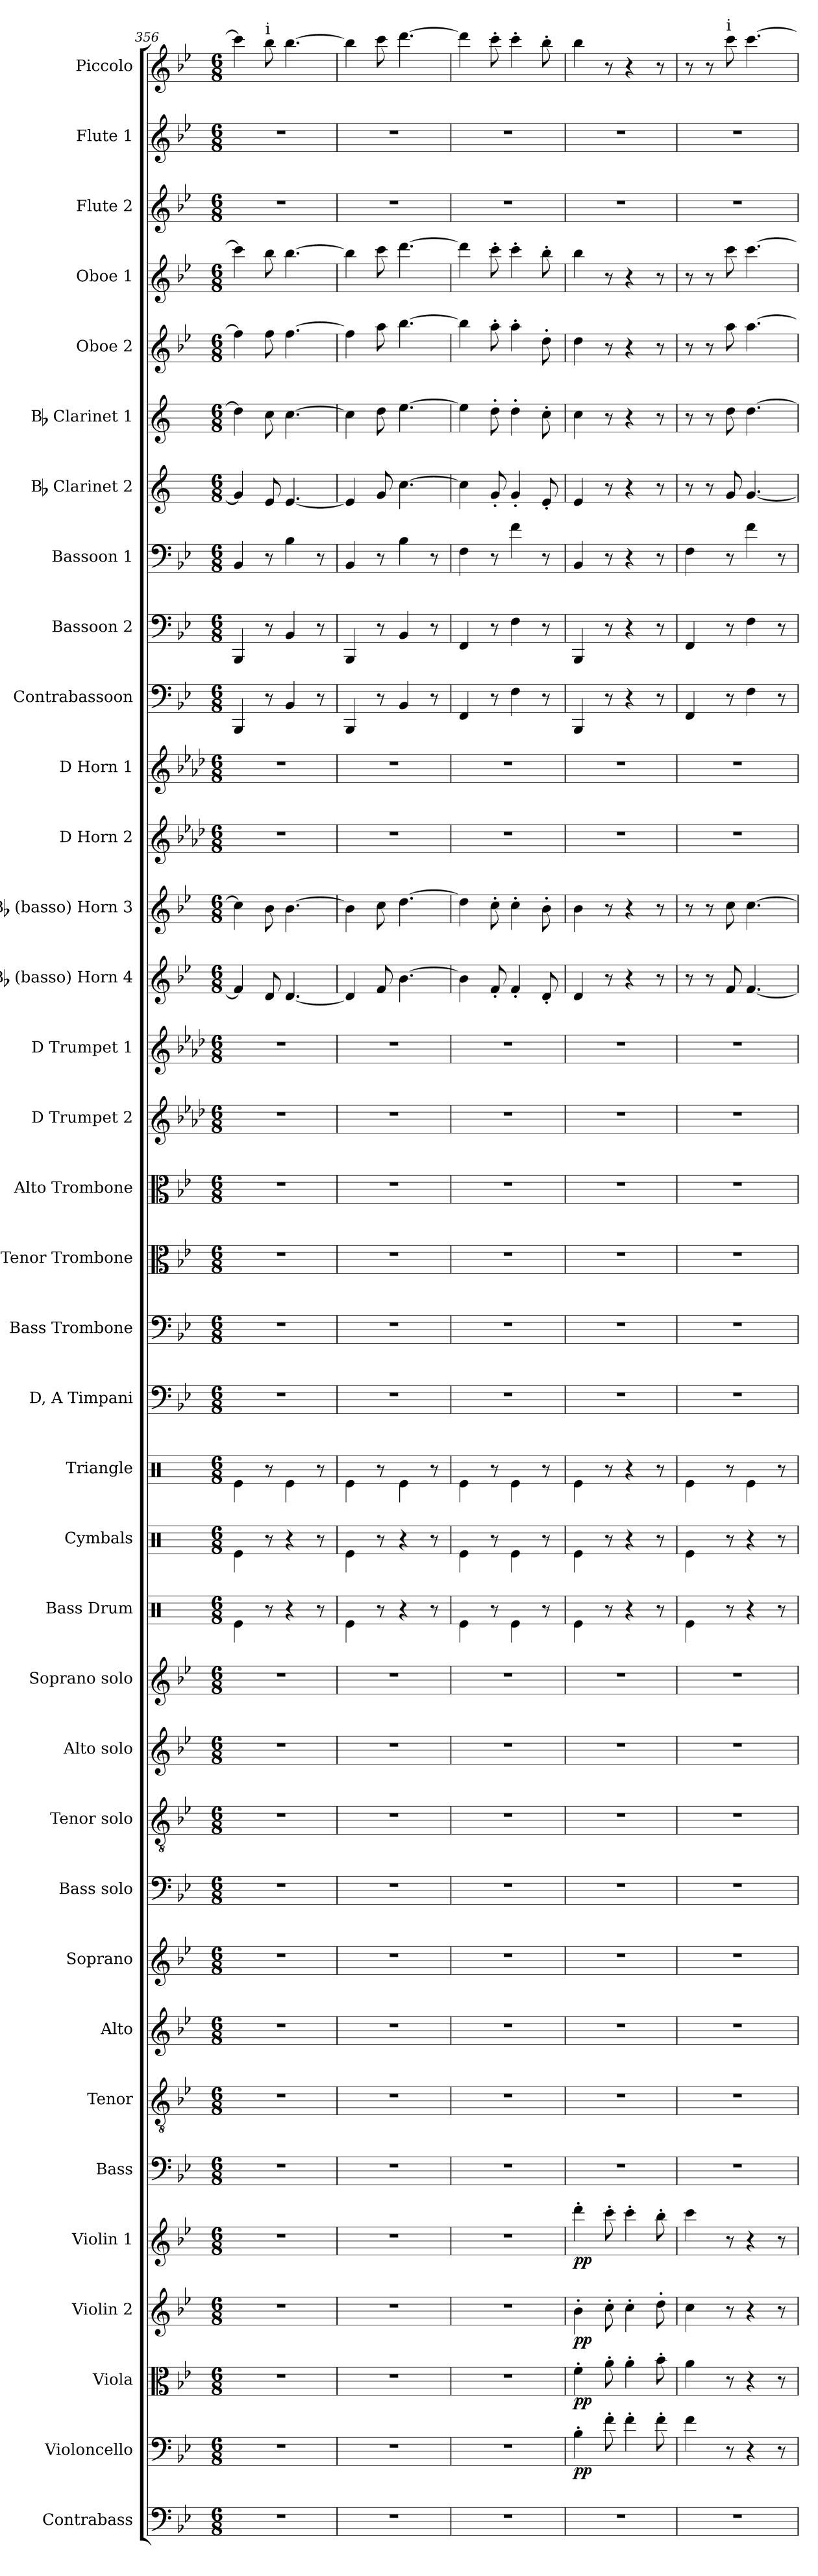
**kern	**kern	**dynam	**kern	**dynam	**kern	**dynam	**kern	**dynam	**kern	**kern	**kern	**kern	**kern	**kern	**kern	**kern	**kern	**dynam	**kern	**dynam	**kern	**dynam	**kern	**kern	**kern	**kern	**kern	**kern	**kern	**dynam	**kern	**dynam	**kern	**kern	**kern	**dynam	**kern	**dynam	**kern	**dynam	**kern	**dynam	**kern	**dynam	**kern	**dynam	**kern	**dynam	**kern	**kern	**kern	**dynam
*part36	*part35	*part35	*part34	*part34	*part33	*part33	*part32	*part32	*part31	*part30	*part29	*part28	*part27	*part26	*part25	*part24	*part23	*part23	*part22	*part22	*part21	*part21	*part20	*part19	*part18	*part17	*part16	*part15	*part14	*part14	*part13	*part13	*part12	*part11	*part10	*part10	*part9	*part9	*part8	*part8	*part7	*part7	*part6	*part6	*part5	*part5	*part4	*part4	*part3	*part2	*part1	*part1
*staff36	*staff35	*staff35	*staff34	*staff34	*staff33	*staff33	*staff32	*staff32	*staff31	*staff30	*staff29	*staff28	*staff27	*staff26	*staff25	*staff24	*staff23	*staff23	*staff22	*staff22	*staff21	*staff21	*staff20	*staff19	*staff18	*staff17	*staff16	*staff15	*staff14	*staff14	*staff13	*staff13	*staff12	*staff11	*staff10	*staff10	*staff9	*staff9	*staff8	*staff8	*staff7	*staff7	*staff6	*staff6	*staff5	*staff5	*staff4	*staff4	*staff3	*staff2	*staff1	*staff1
*I"Contrabass	*I"Violoncello	*	*I"Viola	*	*I"Violin 2	*	*I"Violin 1	*	*I"Bass	*I"Tenor	*I"Alto	*I"Soprano	*I"Bass solo	*I"Tenor solo	*I"Alto solo	*I"Soprano solo	*I"Bass Drum	*	*I"Cymbals	*	*I"Triangle	*	*I"D, A Timpani	*I"Bass Trombone	*I"Tenor Trombone	*I"Alto Trombone	*I"D Trumpet 2	*I"D Trumpet 1	*I"Bb (basso) Horn 4	*	*I"Bb (basso) Horn 3	*	*I"D Horn 2	*I"D Horn 1	*I"Contrabassoon	*	*I"Bassoon 2	*	*I"Bassoon 1	*	*I"Bb Clarinet 2	*	*I"Bb Clarinet 1	*	*I"Oboe 2	*	*I"Oboe 1	*	*I"Flute 2	*I"Flute 1	*I"Piccolo	*
*I'Cb	*I'Vc	*	*I'Vla	*	*I'Vln 2	*	*I'Vln 1	*	*I'B	*I'T	*I'A	*I'S	*I'B solo	*I'T solo	*I'A solo	*I'S solo	*I'B Dr	*	*I'Cym	*	*I'Tri	*	*I'Timp	*I'B Trb	*I'T Trb	*I'A Trb	*I'Tpt 2	*I'Tpt 1	*I'Hn 4	*	*I'Hn 3	*	*I'Hn 2	*I'Hn 1	*I'C Bsn	*	*I'Bsn 2	*	*I'Bsn 1	*	*I'Cl 2	*	*I'Cl 1	*	*I'Ob 2	*	*I'Ob 1	*	*I'Fl 2	*I'Fl 1	*I'Picc	*
*clefF4	*clefF4	*	*clefC3	*	*clefG2	*	*clefG2	*	*clefF4	*clefGv2	*clefG2	*clefG2	*clefF4	*clefGv2	*clefG2	*clefG2	*clefX	*	*clefX	*	*clefX	*	*clefF4	*clefF4	*clefC3	*clefC3	*clefG2	*clefG2	*clefG2	*	*clefG2	*	*clefG2	*clefG2	*clefF4	*	*clefF4	*	*clefF4	*	*clefG2	*	*clefG2	*	*clefG2	*	*clefG2	*	*clefG2	*clefG2	*clefG2	*
*ITrd7c12	*	*	*	*	*	*	*	*	*	*	*	*	*	*	*	*	*	*	*	*	*	*	*	*	*	*	*ITrd-1c-2	*ITrd-1c-2	*ITrd8c14	*	*ITrd8c14	*	*ITrd6c10	*ITrd6c10	*ITrd7c12	*	*	*	*	*	*ITrd1c2	*	*ITrd1c2	*	*	*	*	*	*	*	*ITrd-7c-12	*
*k[b-e-]	*k[b-e-]	*	*k[b-e-]	*	*k[b-e-]	*	*k[b-e-]	*	*k[b-e-]	*k[b-e-]	*k[b-e-]	*k[b-e-]	*k[b-e-]	*k[b-e-]	*k[b-e-]	*k[b-e-]	*k[]	*	*k[]	*	*k[]	*	*k[b-e-]	*k[b-e-]	*k[b-e-]	*k[b-e-]	*k[b-e-]	*k[b-e-]	*k[b-e-]	*	*k[b-e-]	*	*k[b-e-]	*k[b-e-]	*k[b-e-]	*	*k[b-e-]	*	*k[b-e-]	*	*k[b-e-]	*	*k[b-e-]	*	*k[b-e-]	*	*k[b-e-]	*	*k[b-e-]	*k[b-e-]	*k[b-e-]	*
*M6/8	*M6/8	*	*M6/8	*	*M6/8	*	*M6/8	*	*M6/8	*M6/8	*M6/8	*M6/8	*M6/8	*M6/8	*M6/8	*M6/8	*M6/8	*	*M6/8	*	*M6/8	*	*M6/8	*M6/8	*M6/8	*M6/8	*M6/8	*M6/8	*M6/8	*	*M6/8	*	*M6/8	*M6/8	*M6/8	*	*M6/8	*	*M6/8	*	*M6/8	*	*M6/8	*	*M6/8	*	*M6/8	*	*M6/8	*M6/8	*M6/8	*
=356	=356	=356	=356	=356	=356	=356	=356	=356	=356	=356	=356	=356	=356	=356	=356	=356	=356	=356	=356	=356	=356	=356	=356	=356	=356	=356	=356	=356	=356	=356	=356	=356	=356	=356	=356	=356	=356	=356	=356	=356	=356	=356	=356	=356	=356	=356	=356	=356	=356	=356	=356	=356
2.r	2.r	.	2.r	.	2.r	.	2.r	.	2.r	2.r	2.r	2.r	2.r	2.r	2.r	2.r	4Re\	.	4Re\	.	4Re\	.	2.r	2.r	2.r	2.r	2.r	2.r	4F/]	.	4c\]	.	2.r	2.r	4BBBB-/	.	4BBB-/	.	4BB-/	.	4f/]	.	4cc\]	.	4ff\]	.	4ccc\]	.	2.r	2.r	4cccc\]	.
!	!	!	!	!	!	!	!	!	!	!	!	!	!	!	!	!	!	!	!	!	!	!	!	!	!	!	!	!	!	!	!	!	!	!	!	!	!	!	!	!	!	!	!	!	!	!	!	!	!	!	!LO:TX:a:t=i	!
.	.	.	.	.	.	.	.	.	.	.	.	.	.	.	.	.	8r	.	8r	.	8r	.	.	.	.	.	.	.	8D/	.	8B-\	.	.	.	8r	.	8r	.	8r	.	8d/	.	8b-\	.	8ff\	.	8bb-\	.	.	.	8bbb-\	.
.	.	.	.	.	.	.	.	.	.	.	.	.	.	.	.	.	4r	.	4r	.	4Re\	.	.	.	.	.	.	.	[4.D/	.	[4.B-\	.	.	.	4BBB-/	.	4BB-/	.	4B-\	.	[4.d/	.	[4.b-\	.	[4.ff\	.	[4.bb-\	.	.	.	[4.bbb-\	.
.	.	.	.	.	.	.	.	.	.	.	.	.	.	.	.	.	8r	.	8r	.	8r	.	.	.	.	.	.	.	.	.	.	.	.	.	8r	.	8r	.	8r	.	.	.	.	.	.	.	.	.	.	.	.	.
!!LO:PB:g=z
=357	=357	=357	=357	=357	=357	=357	=357	=357	=357	=357	=357	=357	=357	=357	=357	=357	=357	=357	=357	=357	=357	=357	=357	=357	=357	=357	=357	=357	=357	=357	=357	=357	=357	=357	=357	=357	=357	=357	=357	=357	=357	=357	=357	=357	=357	=357	=357	=357	=357	=357	=357	=357
2.r	2.r	.	2.r	.	2.r	.	2.r	.	2.r	2.r	2.r	2.r	2.r	2.r	2.r	2.r	4Re\	.	4Re\	.	4Re\	.	2.r	2.r	2.r	2.r	2.r	2.r	4D/]	.	4B-\]	.	2.r	2.r	4BBBB-/	.	4BBB-/	.	4BB-/	.	4d/]	.	4b-\]	.	4ff\]	.	4bb-\]	.	2.r	2.r	4bbb-\]	.
.	.	.	.	.	.	.	.	.	.	.	.	.	.	.	.	.	8r	.	8r	.	8r	.	.	.	.	.	.	.	8F/	.	8c\	.	.	.	8r	.	8r	.	8r	.	8f/	.	8cc\	.	8aa\	.	8ccc\	.	.	.	8cccc\	.
.	.	.	.	.	.	.	.	.	.	.	.	.	.	.	.	.	4r	.	4r	.	4Re\	.	.	.	.	.	.	.	[4.B-\	.	[4.d\	.	.	.	4BBB-/	.	4BB-/	.	4B-\	.	[4.b-\	.	[4.dd\	.	[4.bb-\	.	[4.ddd\	.	.	.	[4.dddd\	.
.	.	.	.	.	.	.	.	.	.	.	.	.	.	.	.	.	8r	.	8r	.	8r	.	.	.	.	.	.	.	.	.	.	.	.	.	8r	.	8r	.	8r	.	.	.	.	.	.	.	.	.	.	.	.	.
=358	=358	=358	=358	=358	=358	=358	=358	=358	=358	=358	=358	=358	=358	=358	=358	=358	=358	=358	=358	=358	=358	=358	=358	=358	=358	=358	=358	=358	=358	=358	=358	=358	=358	=358	=358	=358	=358	=358	=358	=358	=358	=358	=358	=358	=358	=358	=358	=358	=358	=358	=358	=358
2.r	2.r	.	2.r	.	2.r	.	2.r	.	2.r	2.r	2.r	2.r	2.r	2.r	2.r	2.r	4Re\	.	4Re\	.	4Re\	.	2.r	2.r	2.r	2.r	2.r	2.r	4B-\]	.	4d\]	.	2.r	2.r	4FFF/	.	4FF/	.	4F\	.	4b-\]	.	4dd\]	.	4bb-\]	.	4ddd\]	.	2.r	2.r	4dddd\]	.
.	.	.	.	.	.	.	.	.	.	.	.	.	.	.	.	.	8r	.	8r	.	8r	.	.	.	.	.	.	.	8F'/	.	8c'\	.	.	.	8r	.	8r	.	8r	.	8f'/	.	8cc'\	.	8aa'\	.	8ccc'\	.	.	.	8cccc'\	.
.	.	.	.	.	.	.	.	.	.	.	.	.	.	.	.	.	4Re\	.	4Re\	.	4Re\	.	.	.	.	.	.	.	4F'/	.	4c'\	.	.	.	4FF\	.	4F\	.	4f\	.	4f'/	.	4cc'\	.	4aa'\	.	4ccc'\	.	.	.	4cccc'\	.
.	.	.	.	.	.	.	.	.	.	.	.	.	.	.	.	.	8r	.	8r	.	8r	.	.	.	.	.	.	.	8D'/	.	8B-'\	.	.	.	8r	.	8r	.	8r	.	8d'/	.	8b-'\	.	8dd'\	.	8bb-'\	.	.	.	8bbb-'\	.
=359	=359	=359	=359	=359	=359	=359	=359	=359	=359	=359	=359	=359	=359	=359	=359	=359	=359	=359	=359	=359	=359	=359	=359	=359	=359	=359	=359	=359	=359	=359	=359	=359	=359	=359	=359	=359	=359	=359	=359	=359	=359	=359	=359	=359	=359	=359	=359	=359	=359	=359	=359	=359
!	!	!LO:DY:b	!	!LO:DY:b	!	!LO:DY:b	!	!LO:DY:b	!	!	!	!	!	!	!	!	!	!	!	!	!	!	!	!	!	!	!	!	!	!	!	!	!	!	!	!	!	!	!	!	!	!	!	!	!	!	!	!	!	!	!	!
2.r	4B-'\	pp	4f'\	pp	4b-'\	pp	4ddd'\	pp	2.r	2.r	2.r	2.r	2.r	2.r	2.r	2.r	4Re\	.	4Re\	.	4Re\	.	2.r	2.r	2.r	2.r	2.r	2.r	4D/	.	4B-\	.	2.r	2.r	4BBBB-/	.	4BBB-/	.	4BB-/	.	4d/	.	4b-\	.	4dd\	.	4bb-\	.	2.r	2.r	4bbb-\	.
.	8f'\	.	8a'\	.	8cc'\	.	8ccc'\	.	.	.	.	.	.	.	.	.	8r	.	8r	.	8r	.	.	.	.	.	.	.	8r	.	8r	.	.	.	8r	.	8r	.	8r	.	8r	.	8r	.	8r	.	8r	.	.	.	8r	.
.	4f'\	.	4a'\	.	4cc'\	.	4ccc'\	.	.	.	.	.	.	.	.	.	4r	.	4r	.	4r	.	.	.	.	.	.	.	4r	.	4r	.	.	.	4r	.	4r	.	4r	.	4r	.	4r	.	4r	.	4r	.	.	.	4r	.
.	8f'\	.	8b-'\	.	8dd'\	.	8bb-'\	.	.	.	.	.	.	.	.	.	8r	.	8r	.	8r	.	.	.	.	.	.	.	8r	.	8r	.	.	.	8r	.	8r	.	8r	.	8r	.	8r	.	8r	.	8r	.	.	.	8r	.
=360	=360	=360	=360	=360	=360	=360	=360	=360	=360	=360	=360	=360	=360	=360	=360	=360	=360	=360	=360	=360	=360	=360	=360	=360	=360	=360	=360	=360	=360	=360	=360	=360	=360	=360	=360	=360	=360	=360	=360	=360	=360	=360	=360	=360	=360	=360	=360	=360	=360	=360	=360	=360
2.r	4f\	.	4a\	.	4cc\	.	4ccc\	.	2.r	2.r	2.r	2.r	2.r	2.r	2.r	2.r	4Re\	.	4Re\	.	4Re\	.	2.r	2.r	2.r	2.r	2.r	2.r	8r	.	8r	.	2.r	2.r	4FFF/	.	4FF/	.	4F\	.	8r	.	8r	.	8r	.	8r	.	2.r	2.r	8r	.
.	.	.	.	.	.	.	.	.	.	.	.	.	.	.	.	.	.	.	.	.	.	.	.	.	.	.	.	.	8r	.	8r	.	.	.	.	.	.	.	.	.	8r	.	8r	.	8r	.	8r	.	.	.	8r	.
!	!	!	!	!	!	!	!	!	!	!	!	!	!	!	!	!	!	!	!	!	!	!	!	!	!	!	!	!	!	!	!	!	!	!	!	!	!	!	!	!	!	!	!	!	!	!	!	!	!	!	!LO:TX:a:t=i	!
!	!	!	!	!	!	!	!	!	!	!	!	!	!	!	!	!	!	!	!	!	!	!	!	!	!	!	!	!	!	!	!	!	!	!	!	!	!	!	!	!	!	!LO:DY:b	!	!	!	!	!	!	!	!	!	!
!	!	!	!	!	!	!	!	!	!	!	!	!	!	!	!	!	!	!	!	!	!	!	!	!	!	!	!	!	!	!	!	!	!	!	!	!	!	!	!	!	!	!LO:DY:n=1:b	!	!LO:DY:b	!	!	!	!	!	!	!	!
!	!	!	!	!	!	!	!	!	!	!	!	!	!	!	!	!	!	!	!	!	!	!	!	!	!	!	!	!	!	!	!	!	!	!	!	!	!	!	!	!	!	!	!	!LO:DY:n=1:b	!	!LO:DY:b	!	!	!	!	!	!
!	!	!	!	!	!	!	!	!	!	!	!	!	!	!	!	!	!	!	!	!	!	!	!	!	!	!	!	!	!	!	!	!	!	!	!	!	!	!	!	!	!	!	!	!	!	!LO:DY:n=1:b	!	!LO:DY:b	!	!	!	!
!	!	!	!	!	!	!	!	!	!	!	!	!	!	!	!	!	!	!	!	!	!	!	!	!	!	!	!	!	!	!	!	!	!	!	!	!	!	!	!	!	!	!	!	!	!	!	!	!LO:DY:n=1:b	!	!	!	!LO:DY:b
!	!	!	!	!	!	!	!	!	!	!	!	!	!	!	!	!	!	!	!	!	!	!	!	!	!	!	!	!	!	!	!	!	!	!	!	!	!	!	!	!	!	!	!	!	!	!	!	!	!	!	!	!LO:DY:n=1:b
.	8r	.	8r	.	8r	.	8r	.	.	.	.	.	.	.	.	.	8r	.	8r	.	8r	.	.	.	.	.	.	.	8F/	.	8c\	.	.	.	8r	.	8r	.	8r	.	8f/	other-dynamics pp	8cc\	other-dynamics pp	8aa\	other-dynamics pp	8ccc\	other-dynamics pp	.	.	8cccc\	other-dynamics pp
!	!	!	!	!	!	!	!	!	!	!	!	!	!	!	!	!	!	!	!	!	!	!	!	!	!	!	!	!	!	!LO:DY:b	!	!	!	!	!	!	!	!	!	!	!	!	!	!	!	!	!	!	!	!	!	!
!	!	!	!	!	!	!	!	!	!	!	!	!	!	!	!	!	!	!	!	!	!	!	!	!	!	!	!	!	!	!LO:DY:n=1:b	!	!LO:DY:b	!	!	!	!	!	!	!	!	!	!	!	!	!	!	!	!	!	!	!	!
!	!	!	!	!	!	!	!	!	!	!	!	!	!	!	!	!	!	!	!	!	!	!	!	!	!	!	!	!	!	!	!	!LO:DY:n=1:b	!	!	!	!LO:DY:b	!	!	!	!	!	!	!	!	!	!	!	!	!	!	!	!
!	!	!	!	!	!	!	!	!	!	!	!	!	!	!	!	!	!	!	!	!	!	!	!	!	!	!	!	!	!	!	!	!	!	!	!	!LO:DY:n=1:b	!	!LO:DY:b	!	!	!	!	!	!	!	!	!	!	!	!	!	!
!	!	!	!	!	!	!	!	!	!	!	!	!	!	!	!	!	!	!	!	!	!	!	!	!	!	!	!	!	!	!	!	!	!	!	!	!	!	!LO:DY:n=1:b	!	!LO:DY:b	!	!	!	!	!	!	!	!	!	!	!	!
!	!	!	!	!	!	!	!	!	!	!	!	!	!	!	!	!	!	!	!	!	!	!	!	!	!	!	!	!	!	!	!	!	!	!	!	!	!	!	!	!LO:DY:n=1:b	!	!	!	!	!	!	!	!	!	!	!	!
.	4r	.	4r	.	4r	.	4r	.	.	.	.	.	.	.	.	.	4r	.	4r	.	4Re\	.	.	.	.	.	.	.	[4.F/	other-dynamics pp	[4.c\	other-dynamics pp	.	.	4FF\	other-dynamics pp	4F\	other-dynamics pp	4f\	other-dynamics pp	[4.f/	.	[4.cc\	.	[4.aa\	.	[4.ccc\	.	.	.	[4.cccc\	.
!	!	!	!	!	!	!	!	!	!	!	!	!	!	!	!	!	!	!LO:DY:b	!	!	!	!	!	!	!	!	!	!	!	!	!	!	!	!	!	!	!	!	!	!	!	!	!	!	!	!	!	!	!	!	!	!
!	!	!	!	!	!	!	!	!	!	!	!	!	!	!	!	!	!	!LO:DY:n=1:b	!	!LO:DY:b	!	!	!	!	!	!	!	!	!	!	!	!	!	!	!	!	!	!	!	!	!	!	!	!	!	!	!	!	!	!	!	!
!	!	!	!	!	!	!	!	!	!	!	!	!	!	!	!	!	!	!	!	!LO:DY:n=1:b	!	!LO:DY:b	!	!	!	!	!	!	!	!	!	!	!	!	!	!	!	!	!	!	!	!	!	!	!	!	!	!	!	!	!	!
!	!	!	!	!	!	!	!	!	!	!	!	!	!	!	!	!	!	!	!	!	!	!LO:DY:n=1:b	!	!	!	!	!	!	!	!	!	!	!	!	!	!	!	!	!	!	!	!	!	!	!	!	!	!	!	!	!	!
.	8r	.	8r	.	8r	.	8r	.	.	.	.	.	.	.	.	.	8r	other-dynamics pp	8r	other-dynamics pp	8r	other-dynamics pp	.	.	.	.	.	.	.	.	.	.	.	.	8r	.	8r	.	8r	.	.	.	.	.	.	.	.	.	.	.	.	.
=	=	=	=	=	=	=	=	=	=	=	=	=	=	=	=	=	=	=	=	=	=	=	=	=	=	=	=	=	=	=	=	=	=	=	=	=	=	=	=	=	=	=	=	=	=	=	=	=	=	=	=	=
*-	*-	*-	*-	*-	*-	*-	*-	*-	*-	*-	*-	*-	*-	*-	*-	*-	*-	*-	*-	*-	*-	*-	*-	*-	*-	*-	*-	*-	*-	*-	*-	*-	*-	*-	*-	*-	*-	*-	*-	*-	*-	*-	*-	*-	*-	*-	*-	*-	*-	*-	*-	*-
